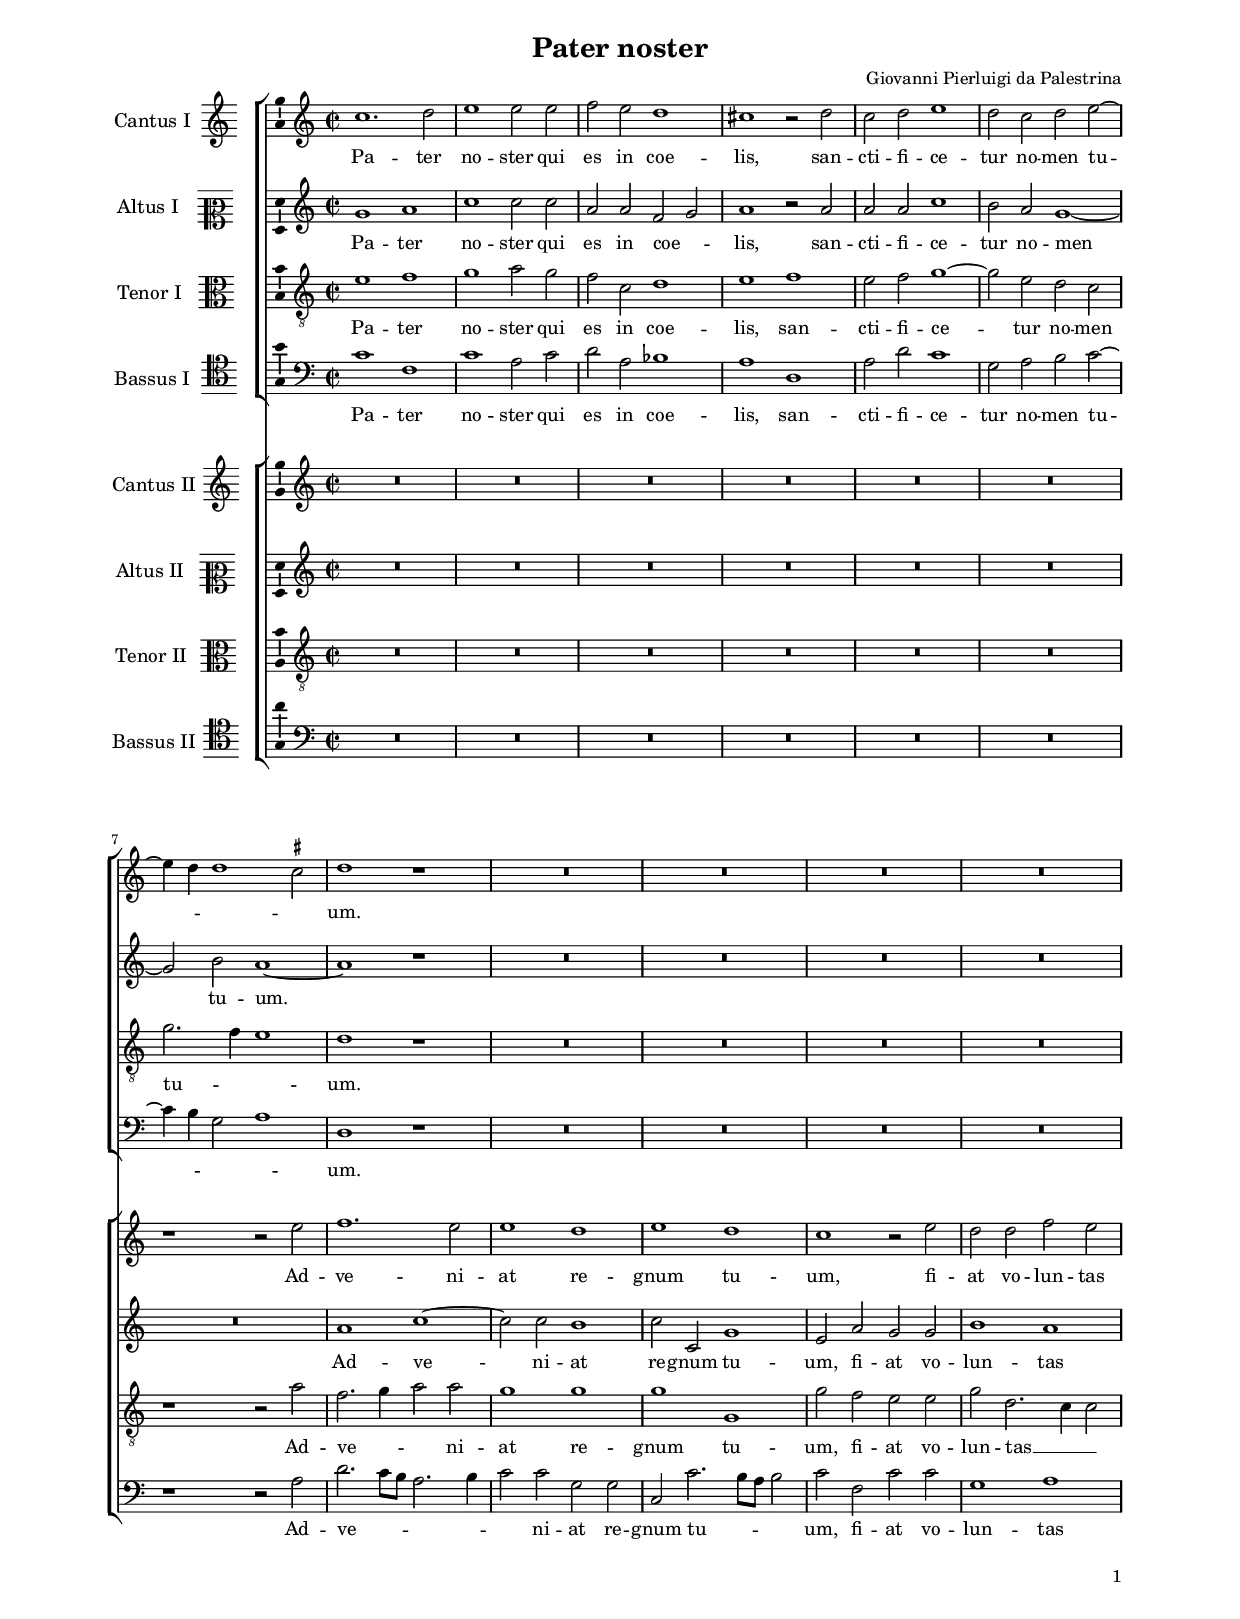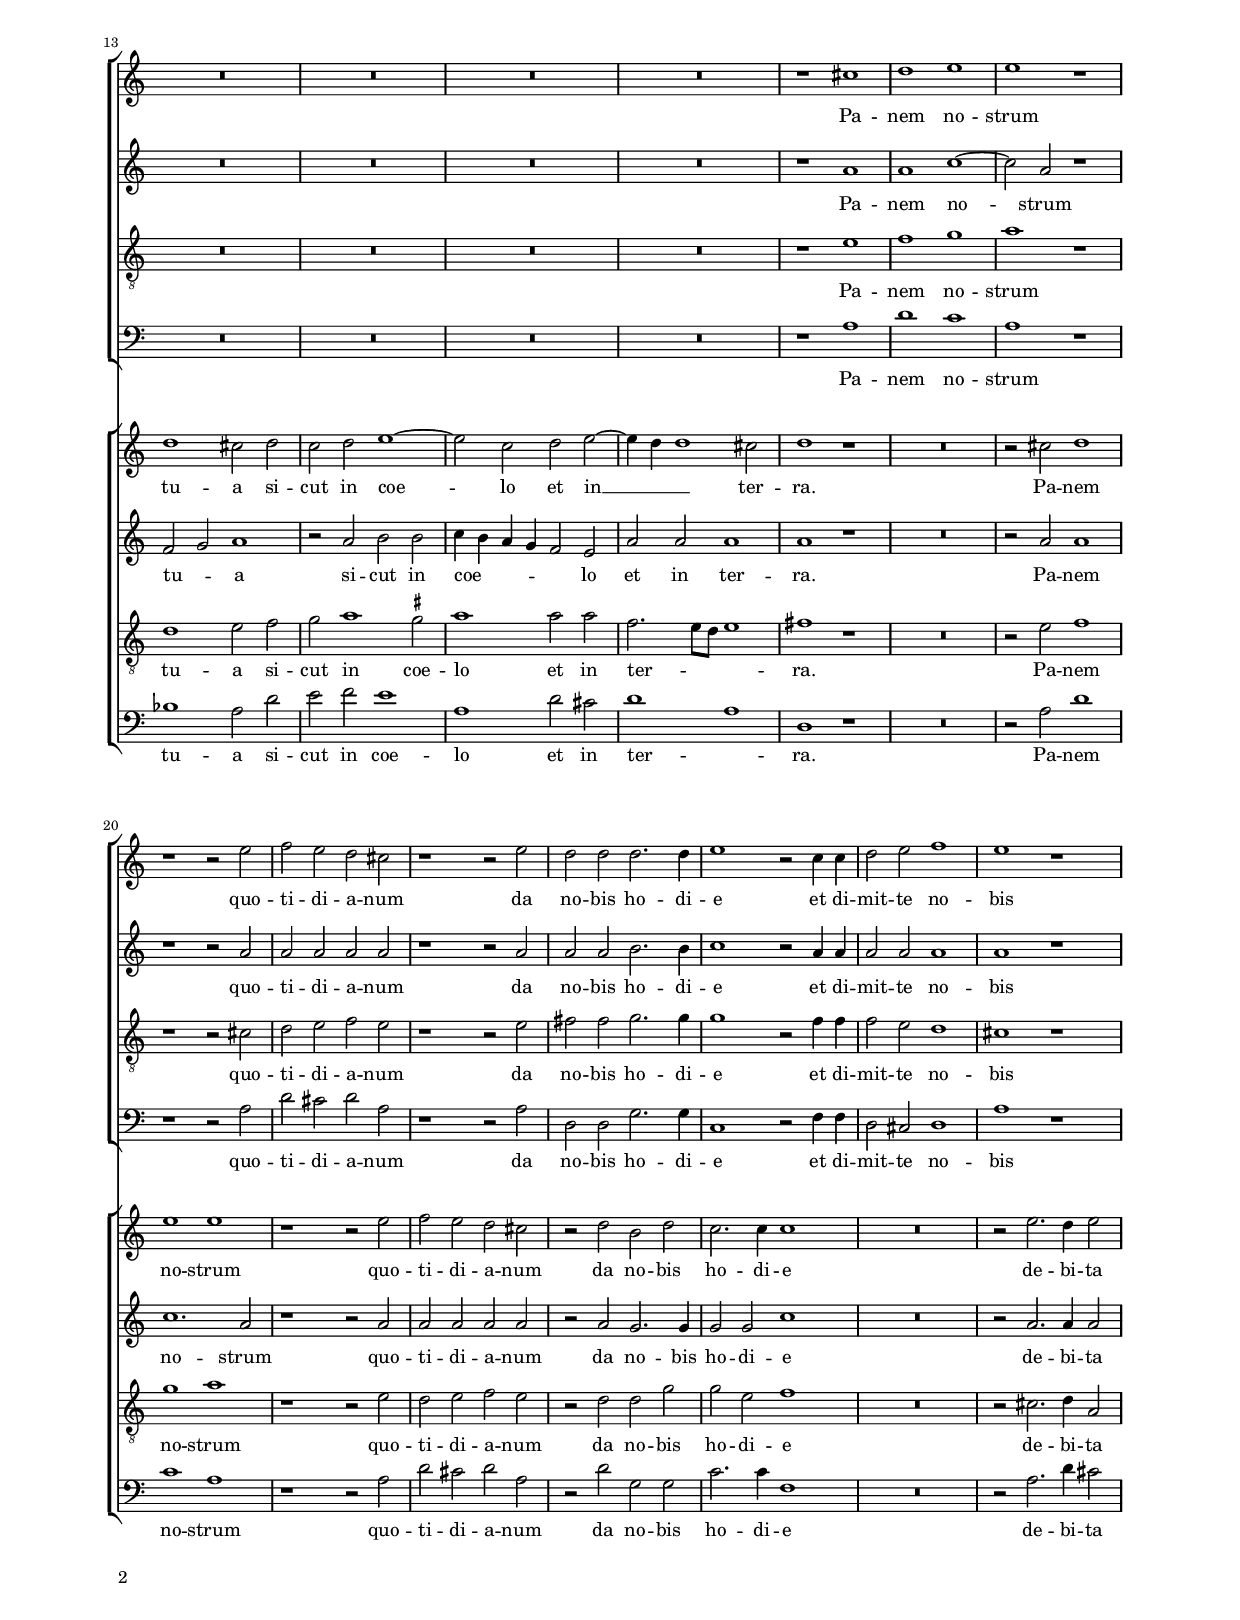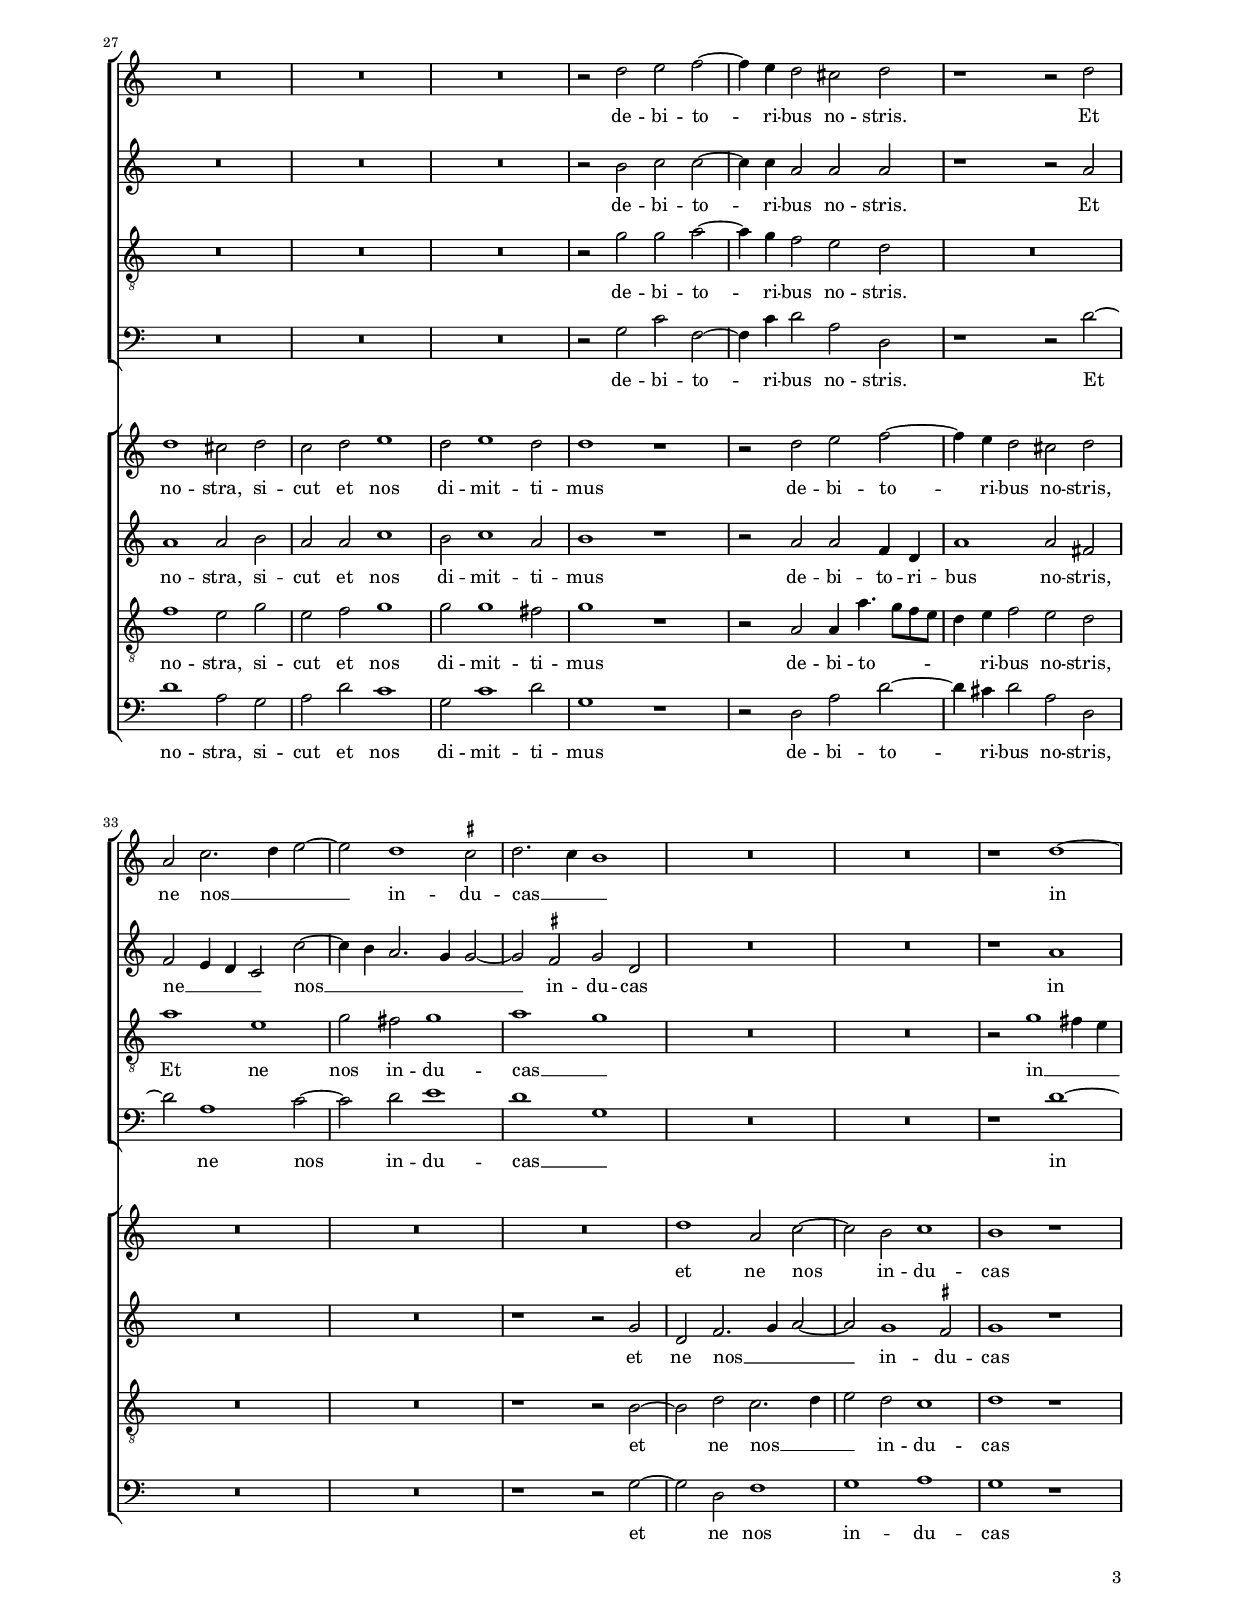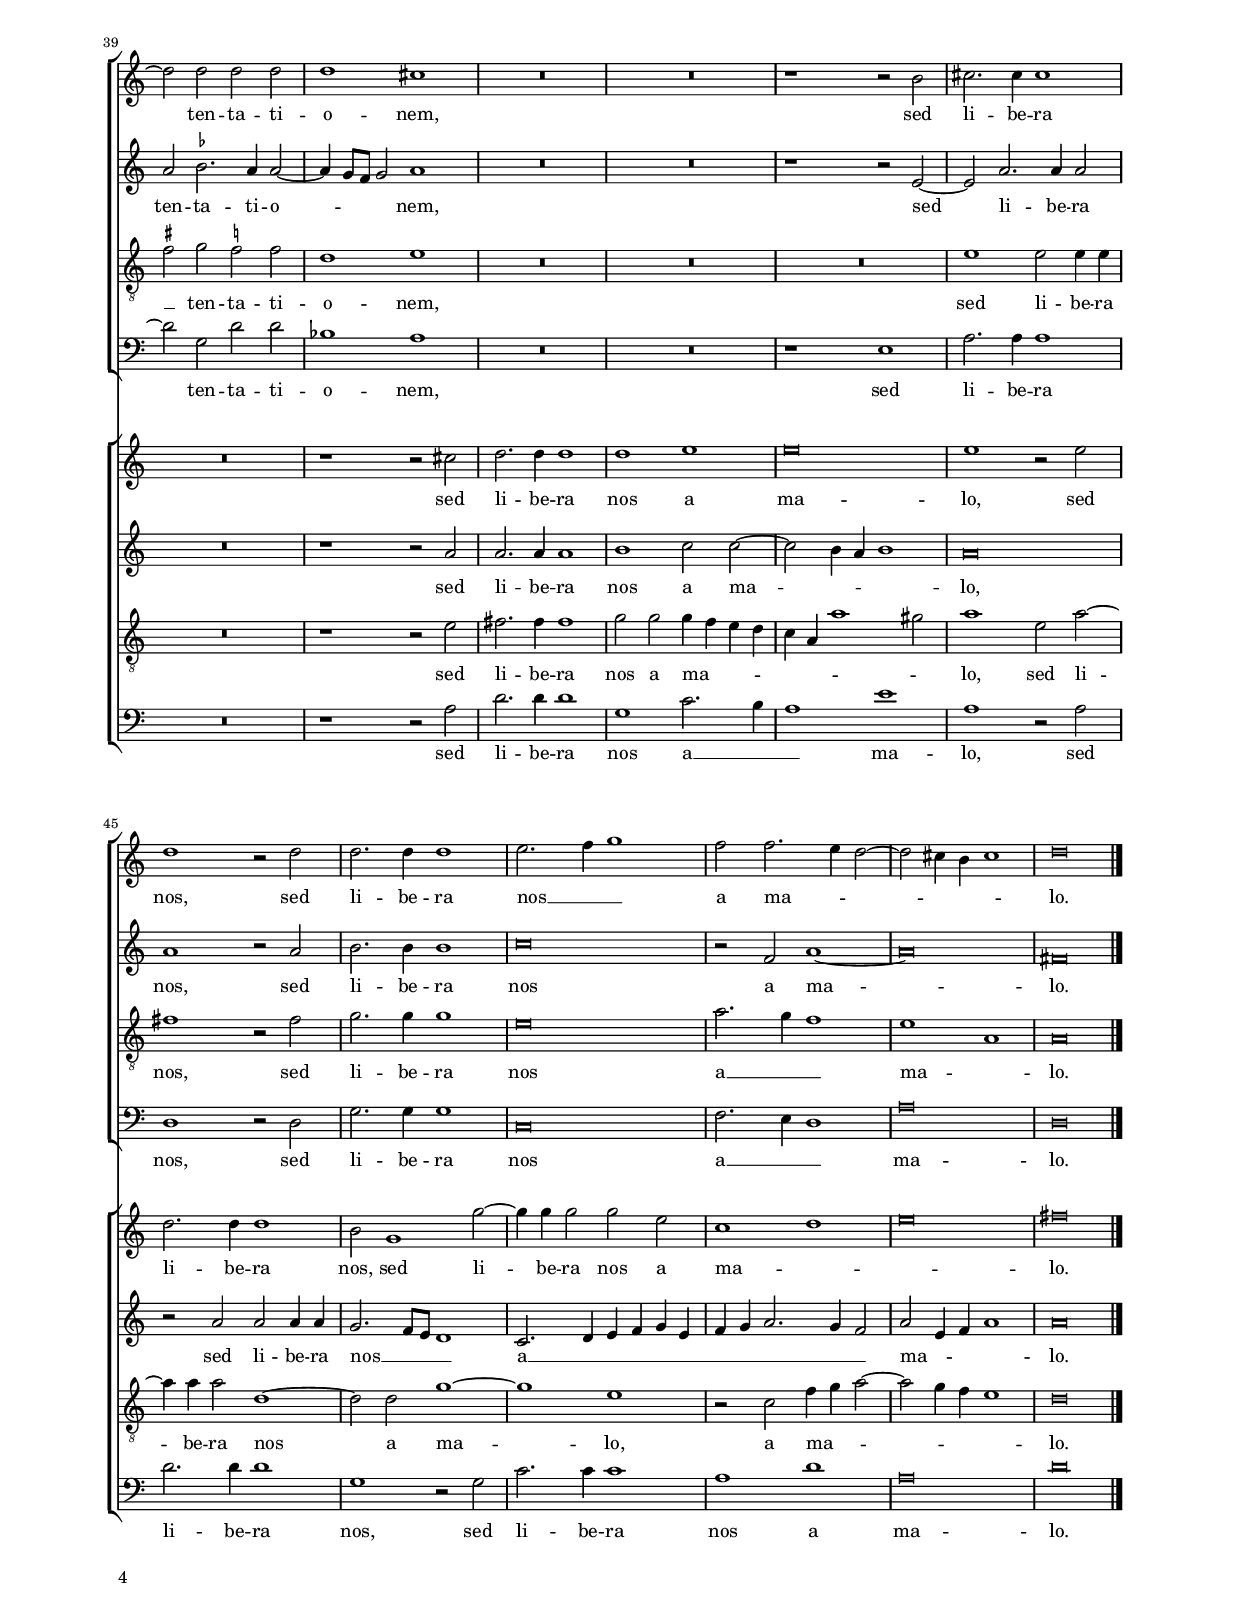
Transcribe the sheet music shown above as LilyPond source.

\header 
{
	title="Pater noster"
	composer="Giovanni Pierluigi da Palestrina"
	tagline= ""
}

\version "2.22.0"
\include "deutsch.ly"
#(set-global-staff-size 15)
% #(set-default-paper-size "letter")
#(ly:set-option 'point-and-click #f)


\paper
	{
	top-margin = 2 \cm
	bottom-margin = 1.4 \cm
	left-margin = 2 \cm
	right-margin = 2 \cm
	print-page-number = ##f
	ragged-bottom = ##f
	ragged-last-bottom = ##t
%   systems-per-page = 2
%   page-count = 6
	system-system-spacing = #'((basic-distance . 18) (minimum-distance . 14) (padding . 8) (strechability . 250))
    oddFooterMarkup=\markup   \fill-line { "" \fromproperty #'page:page-number-string }
    evenFooterMarkup=\markup  \fill-line { \fromproperty #'page:page-number-string "" }
    last-bottom-spacing = #'((basic-distance . 12) (minimum-distance . 7) (padding . 4))
	}


global =  
	{
	\key c \major
	\time 2/2 \set Score.measureLength = #(ly:make-moment 2/1)
        % \time 3/1 \once \override Score.TimeSignature.style = #'single-digit
        \skip 1*100 \bar "|."
	}

	ficta = { \once \set suggestAccidentals = ##t }
	
	forget = #(define-music-function (music) (ly:music?) #{
	\accidentalStyle forget
	$music
	\accidentalStyle default
	#})

	
incipitcantusprimus = \markup { \score {
	{
	\set Staff.instrumentName = \markup { \fontsize #1 "Cantus I" }
	\key c \major
	\clef violin
	s4 \bar ""
	}
	\layout  {
	raggedright = ##t
	indent = 1.6 \cm
	line-width = 2.2 \cm
	\context { \Staff \remove Time_signature_engraver }
	\override Staff.Clef.Y-extent = #'(0 . 0)
	}} \hspace #1 }
      
incipitaltusprimus = \markup { \score {
	{
	\set Staff.instrumentName = \markup { \fontsize #1 "Altus I" }
	\key c \major
	\clef mezzosoprano
	s4 \bar ""
	}
	\layout  {
	raggedright = ##t
	indent = 1.6 \cm
	line-width = 2.2 \cm
	\context { \Staff \remove Time_signature_engraver }
	\override Staff.Clef.Y-extent = #'(0 . 0)
	}} \hspace #1 }
      
incipittenorprimus = \markup { \score {
	{
	\set Staff.instrumentName = \markup { \fontsize #1 "Tenor I" }
	\key c \major
	\clef alto
	s4 \bar ""
	}
	\layout  {
	raggedright = ##t
	indent = 1.6 \cm
	line-width = 2.2 \cm
	\context { \Staff \remove Time_signature_engraver }
	\override Staff.Clef.Y-extent = #'(0 . 0)
	}} \hspace #1 }


incipitbassusprimus = \markup { \score {
	{
	\set Staff.instrumentName = \markup { \fontsize #1 "Bassus I" }
	\key c \major
	\clef tenor
	s4 \bar ""
	}
	\layout  {
	raggedright = ##t
	indent = 1.6 \cm
	line-width = 2.2 \cm
	\context { \Staff \remove Time_signature_engraver }
	\override Staff.Clef.Y-extent = #'(0 . 0)
	}} \hspace #1 }

incipitcantussecundus = \markup { \score {
	{
	\set Staff.instrumentName = \markup { \fontsize #1 "Cantus II" }
	\key c \major
	\clef violin
	s4 \bar ""
	}
	\layout  {
	raggedright = ##t
	indent = 1.6 \cm
	line-width = 2.2 \cm
	\context { \Staff \remove Time_signature_engraver }
	\override Staff.Clef.Y-extent = #'(0 . 0)
	}} \hspace #1 }


incipitaltussecundus = \markup { \score {
	{
	\set Staff.instrumentName = \markup { \fontsize #1 "Altus II" }
	\key c \major
	\clef mezzosoprano
	s4 \bar ""
	}
	\layout  {
	raggedright = ##t
	indent = 1.6 \cm
	line-width = 2.2 \cm
	\context { \Staff \remove Time_signature_engraver }
	\override Staff.Clef.Y-extent = #'(0 . 0)
	}} \hspace #1 }


incipittenorsecundus = \markup { \score {
	{
	\set Staff.instrumentName = \markup { \fontsize #1 "Tenor II" }
	\key c \major
	\clef alto
	s4 \bar ""
	}
	\layout  {
	raggedright = ##t
	indent = 1.6 \cm
	line-width = 2.2 \cm
	\context { \Staff \remove Time_signature_engraver }
	\override Staff.Clef.Y-extent = #'(0 . 0)
	}} \hspace #1 }	


incipitbassussecundus = \markup { \score {
	{
	\set Staff.instrumentName = \markup { \fontsize #1 "Bassus II" }
	\key c \major
	\clef tenor
	s4 \bar ""
	}
	\layout  {
	raggedright = ##t
	indent = 1.6 \cm
	line-width = 2.2 \cm
	\context { \Staff \remove Time_signature_engraver }
	\override Staff.Clef.Y-extent = #'(0 . 0)
	}} \hspace #1 }


cantusprimus =  \relative c''
	{
	c1. d2
	e1 e2 e
	f2 e d1
	cis1 r2 d
%5
	c2 d e1 |
	d2 c d e~
	e4 d d1 \ficta cis2
	d1 r
	R\breve
%10
	R\breve |
	R\breve
	R\breve
	R\breve
	R\breve
%15
	R\breve |
	R\breve
	r1 cis
	d1 e
	e1 r
%20
	r1 r2 e |
	f2 e d cis
	r1 r2 e
	d2 d d2. d4
	e1 r2 c4 c
%25
	d2 e f1 |
	e1 r
	R\breve
	R\breve
	R\breve
%30
	r2 d e f~ |
	f4 e d2 cis d
	r1 r2 d
	a2 c2. d4 e2~
	e2 d1 \ficta cis2
%35
	d2. c4 h1 |
	R\breve
	R\breve
	r1 d~
	d2 d d d
%40
	d1 cis |
	R\breve
	R\breve
	r1 r2 h
	cis2. cis4 cis1
%45
	d1 r2 d |
	d2. d4 d1
	e2. f4 g1
	f2 f2. e4 d2~
	d2 cis4 h cis1
%50
	d\breve |
	}

    
altusprimus =  \relative c' 
        {
	g'1 a
	c1 c2 c
	a2 a f g
	a1 r2 a
%5
	a2 a c1 |
	h2 a g1~
	g2 h a1~
	a1 r
	R\breve
%10
	R\breve |
	R\breve
	R\breve
	R\breve
	R\breve
%15
	R\breve |
	R\breve
	r1 a
	a1 c~
	c2 a r1
%20
	r1 r2 a |
	a2 a a a
	r1 r2 a
	a2 a h2. h4
	c1 r2 a4 a
%25
	a2 a a1 |
	a1 r
	R\breve
	R\breve
	R\breve
%30
	r2 h c c~ |
	c4 c a2 a a
	r1 r2 a
	f2 e4 d c2 c'~
	c4 h a2. g4 g2~
%35
	g2 \ficta fis g d |
	R\breve
	R\breve
	r1 a'
	a2 \ficta b2. a4 a2~
%40
	a4 g8 f g2 a1 |
	R\breve
	R\breve
	r1 r2 e~
	e2 a2. a4 a2
%45
	a1 r2 a |
	h2. h4 h1
	c\breve
	r2 f, a1~
	a\breve
%50
	fis\breve |
	}

tenorprimus =  \relative c' 
	{
	e1 f
	g1 a2 g
	f2 c d1
	e1 f
%5
	e2 f g1~ |
	g2 e d c
	g'2. f4 e1
	d1 r
	R\breve
%10
	R\breve |
	R\breve
	R\breve
	R\breve
	R\breve
%15
	R\breve |
	R\breve
	r1 e
	f1 g
	a1 r
%20
	r1 r2 cis,2 |
	d2 e f e
	r1 r2 e
	fis2 fis g2. g4
	g1 r2 f4 f
%25
	f2 e d1 |
	cis1 r
	R\breve
	R\breve
	R\breve
%30
	r2 g' g a~ |
	a4 g f2 e d
	R\breve
	a'1 e
	g2 fis g1
%35
	a1 g |
	R\breve
	R\breve
	r2 g1 fis4 e
	\ficta fis2 g \ficta f! f
%40
	d1 e |
	R\breve
	R\breve
	R\breve
	e1 e2 e4 e
%45
	fis1 r2 fis |
	g2. g4 g1
	e\breve
	a2. g4 f1
	e1 a,
%50
	a\breve |
	}

bassusprimus  =  \relative c 
	{
	c'1 f,
	c'1 a2 c
	d2 a b1
	a1 d,
%5
	a'2 d c1 |
	g2 a h c~
	c4 h g2 a1
	d,1 r
	R\breve
%10
	R\breve |
	R\breve
	R\breve
	R\breve
	R\breve
%15
	R\breve |
	R\breve
	r1 a'
	d1 c
	a1 r
%20
	r1 r2 a |
	d2 cis d a
	r1 r2 a
	d,2 d g2. g4
	c,1 r2 f4 f
%25
	d2 cis d1 |
	a'1 r
	R\breve
	R\breve
	R\breve
%30
	r2 g c f,~ |
	f4 c' d2 a d,
	r1 r2 d'~
	d2 a1 c2~
	c2 d e1
%35
	d1 g, |
	R\breve
	R\breve
	r1 d'~
	d2 g, d' d
%40
	b1 a |
	R\breve
	R\breve
	r1 e
	a2. a4 a1
%45
	d,1 r2 d |
	g2. g4 g1
	c,\breve
	f2. e4 d1
	a'\breve
%50
	d,\breve |
	
	}

cantussecundus =  \relative c''
	{
	R\breve
	R\breve
	R\breve
	R\breve
%5
	R\breve |
	R\breve
	r1 r2 e
	f1. e2
	e1 d
%10
	e1 d |
	c1 r2 e
	d2 d f e
	d1 cis2 d
	c2 d e1~
%15
	e2 c d e~ |
	e4 d d1 cis2
	d1 r
	R\breve
	r2 cis d1
%20
	e1 e |
	r1 r2 e
	f2 e d cis
	r2 d h d
	c2. c4 c1
%25
	R\breve |
	r2 e2. d4 e2
	d1 cis2 d
	c2 d e1
	d2 e1 d2
%30
	d1 r |
	r2 d e f~
	f4 e d2 cis d
	R\breve
	R\breve
%35
	R\breve |
	d1 a2 c~
	c2 h c1
	h1 r
	R\breve
%40
	r1 r2 cis |
	d2. d4 d1
	d1 e
	e\breve
	e1 r2 e
%45
	d2. d4 d1 |
	h2 g1 g'2~
	g4 g g2 g e
	c1 d
	e\breve
%50
	fis\breve |
	}

altussecundus =  \relative c'
	{
	R\breve
	R\breve
	R\breve
	R\breve
%5
	R\breve |
	R\breve
	R\breve
	a'1 c~
	c2 c h1
%10
	c2 c, g'1 |
	e2 a g g
	h1 a
	f2 g a1
	r2 a h h
%15
	c4 h a g f2 e |
	a2 a a1
	a1 r
	R\breve
	r2 a a1
%20
	c1. a2 |
	r1 r2 a
	a2 a a a
	r2 a g2. g4
	g2 g c1
%25
	R\breve |
	r2 a2. a4 a2
	a1 a2 h
	a2 a c1
	h2 c1 a2
%30
	h1 r |
	r2 a a f4 d
	a'1 a2 fis
	R\breve
	R\breve
%35
	r1 r2 g |
	d2 f2. g4 a2~
	a2 g1 \ficta fis2
	g1 r
	R\breve
%40
	r1 r2 a |
	a2. a4 a1
	h1 c2 c~
	c2 h4 a h1
	a\breve
%45
	r2 a a a4 a |
	g2. f8 e d1
	c2. d4 e f g e
	f4 g a2. g4 f2
	a2 e4 f a1
%50
	a\breve |
        }

tenorsecundus =  \relative c'
	{
	R\breve
	R\breve
	R\breve
	R\breve
%5
	R\breve |
	R\breve
	r1 r2 a'
	f2. g4 a2 a
	g1 g
%10
	g1 g, |
	g'2 f e e
	g2 d2. c4 c2
	d1 e2 f
	g2 a1 \ficta gis2
%15
	a1 a2 a |
	f2. e8 d e1
	fis1 r
	R\breve
	r2 e f1
%20
	g1 a |
	r1 r2 e
	d2 e f e
	r2 d d g
	g2 e f1
%25
	R\breve |
	r2 cis2. d4 a2
	f'1 e2 g
	e2 f g1
	g2 g1 fis2
%30
	g1 r |
	r2 a, a4 a'4. g8 f e
	d4 e f2 e d
	R\breve
	R\breve
%35
	r1 r2 h~ |
        h2 d c2. d4
	e2 d c1
	d1 r
	R\breve
%40
	r1 r2 e |
	fis2. fis4 fis1
	g2 g g4 f e d
	c4 a a'1 gis2
	a1 e2 a~
%45
	a4 a a2 d,1~ |
	d2 d g1~
	g1 e
	r2 c f4 g a2~
	a2 g4 f e1
%50
	d\breve |
	}

bassussecundus =  \relative c
	{
	R\breve
	R\breve
	R\breve
	R\breve
%5
	R\breve |
	R\breve
	r1 r2 a'
	d2. c8 h a2. h4
	c2 c g g
%10
	c,2 c'2. h8 a h2 |
	c2 f, c' c
	g1 a
	b1 a2 d
	e2 f e1
%15
	a,1 d2 cis |
	d1 a
	d,1 r
	R\breve
	r2 a' d1
%20
	c1 a |
	r1 r2 a
	d2 cis d a
	r2 d g, g
	c2. c4 f,1
%25
	R\breve |
	r2 a2. d4 cis2
	d1 a2 g
	a2 d c1
	g2 c1 d2
%30
	g,1 r |
	r2 d a' d~
	d4 cis d2 a d,
	R\breve
	R\breve
%35
	r1 r2 g~ |
	g2 d f1
	g1 a
	g1 r
	R\breve
%40
	r1 r2 a |
	d2. d4 d1
	g,1 c2. h4
	a1 e'
	a,1 r2 a
%45
	d2. d4 d1 |
	g,1 r2 g
	c2. c4 c1
	a1 d
	a\breve
%50
	d\breve |
	}


lyricscantusprimus = \lyricmode {
	Pa -- ter no -- ster qui es in coe -- lis,
        san -- cti -- fi -- ce -- tur no -- men tu -- _ _ _ um.
        Pa -- nem no -- strum quo -- ti -- di -- a -- num da no -- bis ho -- di -- e
        et di -- mit -- te no -- bis
        de -- bi -- to -- ri -- bus no -- stris.
        Et ne nos __ _ _ in -- du -- cas __ _ _
        in ten -- ta -- ti -- o -- nem,
        sed li -- be -- ra nos,
        sed li -- be -- ra nos __ _ _ a ma -- _ _ _ _ _ lo.
        
	}


lyricsaltusprimus = \lyricmode {
	Pa -- ter no -- ster qui es in coe -- _ lis,
        san -- cti -- fi -- ce -- tur no -- men tu -- um.
        Pa -- nem no -- strum quo -- ti -- di -- a -- num da no -- bis ho -- di -- e
        et di -- mit -- te no -- bis
        de -- bi -- to -- ri -- bus no -- stris.
        Et ne __ _ _ _ nos __ _ _ _ _ in -- du -- cas
        in ten -- ta -- ti -- o -- _ _ _ nem,
        sed li -- be -- ra nos,
        sed li -- be -- ra nos a ma -- lo.
	}


lyricstenorprimus = \lyricmode {
	Pa -- ter no -- ster qui es in coe -- lis,
        san -- cti -- fi -- ce -- tur no -- men tu -- _ _ um.
        Pa -- nem no -- strum quo -- ti -- di -- a -- num da no -- bis ho -- di -- e
        et di -- mit -- te no -- bis
        de -- bi -- to -- ri -- bus no -- stris.
        Et ne nos in -- du -- cas __ _
        in __ _ _ _ ten -- ta -- ti -- o -- nem,
        sed li -- be -- ra nos,
        sed li -- be -- ra nos a __ _ _ ma -- _ lo.
	}


lyricsbassusprimus = \lyricmode {
	Pa -- ter no -- ster qui es in coe -- lis,
        san -- cti -- fi -- ce -- tur no -- men tu -- _ _ _ um.
        Pa -- nem no -- strum quo -- ti -- di -- a -- num da no -- bis ho -- di -- e
        et di -- mit -- te no -- bis
        de -- bi -- to -- ri -- bus no -- stris.
        Et ne nos in -- du -- cas __ _
        in ten -- ta -- ti -- o -- nem,
        sed li -- be -- ra nos,
        sed li -- be -- ra nos a __ _ _ ma -- lo.
	}


lyricscantussecundus = \lyricmode {
	Ad -- ve -- ni -- at re -- gnum tu -- um,
        fi -- at vo -- lun -- tas tu -- a
        si -- cut in coe -- lo et in __ _ _ ter -- ra.
        Pa -- nem no -- strum quo -- ti -- di -- a -- num da no -- bis ho -- di -- e
        de -- bi -- ta no -- stra,
        si -- cut et nos di -- mit -- ti -- mus de -- bi -- to -- ri -- bus no -- stris,
        et ne nos in -- du -- cas
        sed li -- be -- ra nos a ma -- lo,
        sed li -- be -- ra nos,
        sed li -- be -- ra nos a ma -- _ _ lo.
	}


lyricsaltussecundus = \lyricmode {
	Ad -- ve -- ni -- at re -- gnum tu -- um,
        fi -- at vo -- lun -- tas tu -- _ a
        si -- cut in coe -- _ _ _ _ lo et in ter -- ra.
        Pa -- nem no -- strum quo -- ti -- di -- a -- num da no -- bis ho -- di -- e
        de -- bi -- ta no -- stra,
        si -- cut et nos di -- mit -- ti -- mus de -- bi -- to -- ri -- bus no -- stris,
        et ne nos __ _ _ in -- du -- cas
        sed li -- be -- ra nos a ma -- _ _ _ lo,
        sed li -- be -- ra nos __ _ _ _ a __ _ _ _ _ _ _ _ _ _ _ ma -- _ _ _ lo.
	}
	

lyricstenorsecundus = \lyricmode {
	Ad -- ve -- _ _ ni -- at re -- gnum tu -- um,
        fi -- at vo -- lun -- tas __ _ _ tu -- a
        si -- cut in coe -- lo et in ter -- _ _ _ ra.
        Pa -- nem no -- strum quo -- ti -- di -- a -- num da no -- bis ho -- di -- e
        de -- bi -- ta no -- stra,
        si -- cut et nos di -- mit -- ti -- mus de -- bi -- to -- _ _ _ _ ri -- bus no -- stris,
        et ne nos __ _ _ in -- du -- cas
        sed li -- be -- ra nos a ma -- _ _ _ _ _ _ _ lo,
        sed li -- be -- ra nos a ma -- lo,
        a ma -- _ _ _ _ _ lo.
	}


lyricsbassussecundus = \lyricmode {
	Ad -- ve -- _ _ _ _ _ ni -- at re -- gnum tu -- _ _ _ um,
        fi -- at vo -- lun -- tas tu -- a
        si -- cut in coe -- lo et in ter -- _ ra.
        Pa -- nem no -- strum quo -- ti -- di -- a -- num da no -- bis ho -- di -- e
        de -- bi -- ta no -- stra,
        si -- cut et nos di -- mit -- ti -- mus de -- bi -- to -- ri -- bus no -- stris,
        et ne nos in -- du -- cas
        sed li -- be -- ra nos a __ _ _ ma -- lo,
        sed li -- be -- ra nos,
        sed li -- be -- ra nos a ma -- lo.
	}


\score
{	% \transpose {
	
<<
	\new ChoirStaff \with { \override StaffGrouper.staffgroup-staff-spacing.basic-distance = #15 
				\override StaffGrouper.staff-staff-spacing.basic-distance = #12 }
	<<
	
	\new Staff << \global
	\new Voice="v1" {
		\set Staff.instrumentName=\incipitcantusprimus
		\set Staff.midiInstrument = "church organ"
		\clef violin
		\cantusprimus }
	\new Lyrics \lyricsto "v1" {\lyricscantusprimus }
	>>
	
	\new Staff << \global
	\new Voice="v2" {
		\set Staff.instrumentName=\incipitaltusprimus
		\set Staff.midiInstrument = "church organ"
		\clef violin 
		\altusprimus }
	\new Lyrics \lyricsto "v2" {\lyricsaltusprimus }
	>>
	
	\new Staff << \global
	\new Voice="v3" {
		\set Staff.instrumentName=\incipittenorprimus
		\set Staff.midiInstrument = "church organ"
		\clef "G_8"
		\tenorprimus }
	\new Lyrics \lyricsto "v3" {\lyricstenorprimus }
	>>
	
	\new Staff << \global
	\new Voice="v4" {
		\set Staff.instrumentName=\incipitbassusprimus
		\set Staff.midiInstrument = "church organ"
		\clef bass 
		\bassusprimus }
	\new Lyrics \lyricsto "v4" {\lyricsbassusprimus}
	>>
	>>
	
	\new ChoirStaff \with { \override StaffGrouper.staff-staff-spacing.basic-distance = #12 }
	<<
	
	\new Staff << \global
	\new Voice="v5" {
		\set Staff.instrumentName=\incipitcantussecundus
		\set Staff.midiInstrument = "reed organ"
		\clef violin
		\cantussecundus }
	\new Lyrics \lyricsto "v5" {\lyricscantussecundus }
	>>
	
	\new Staff << \global
	\new Voice="v6" {
		\set Staff.instrumentName=\incipitaltussecundus
		\set Staff.midiInstrument = "reed organ"
		\clef violin 
		\altussecundus }
	\new Lyrics \lyricsto "v6" {\lyricsaltussecundus }
	>>
	
	\new Staff << \global
	\new Voice="v7" {
		\set Staff.instrumentName=\incipittenorsecundus
		\set Staff.midiInstrument = "reed organ"
		\clef "G_8"
		\tenorsecundus }
	\new Lyrics \lyricsto "v7" {\lyricstenorsecundus }
	>>
	
	\new Staff << \global
	\new Voice="v8" {
		\set Staff.instrumentName=\incipitbassussecundus
		\set Staff.midiInstrument = "reed organ"
		\clef bass 
		\bassussecundus }
	\new Lyrics \lyricsto "v8" {\lyricsbassussecundus}
	>>
	>>
>>
%	} % transpose

\layout
	{
	indent = 2.5 \cm
%	\context { \Lyrics \override VerticalAxisGroup.nonstaff-relatedstaff-spacing.padding = #2 }
%	\context { \Lyrics \override LyricText.font-size = #1 }
	\context { \Score \override BarNumber.padding = #2 }
	\context { \Voice \override NoteHead.style = #'baroque }
    \context { \Staff \consists "Ambitus_engraver" }
	\context { \Staff \override TimeSignature.break-visibility = #end-of-line-invisible }
	}

\midi
	{
	 \tempo 2 = 95
	}
      
}

% EOF
